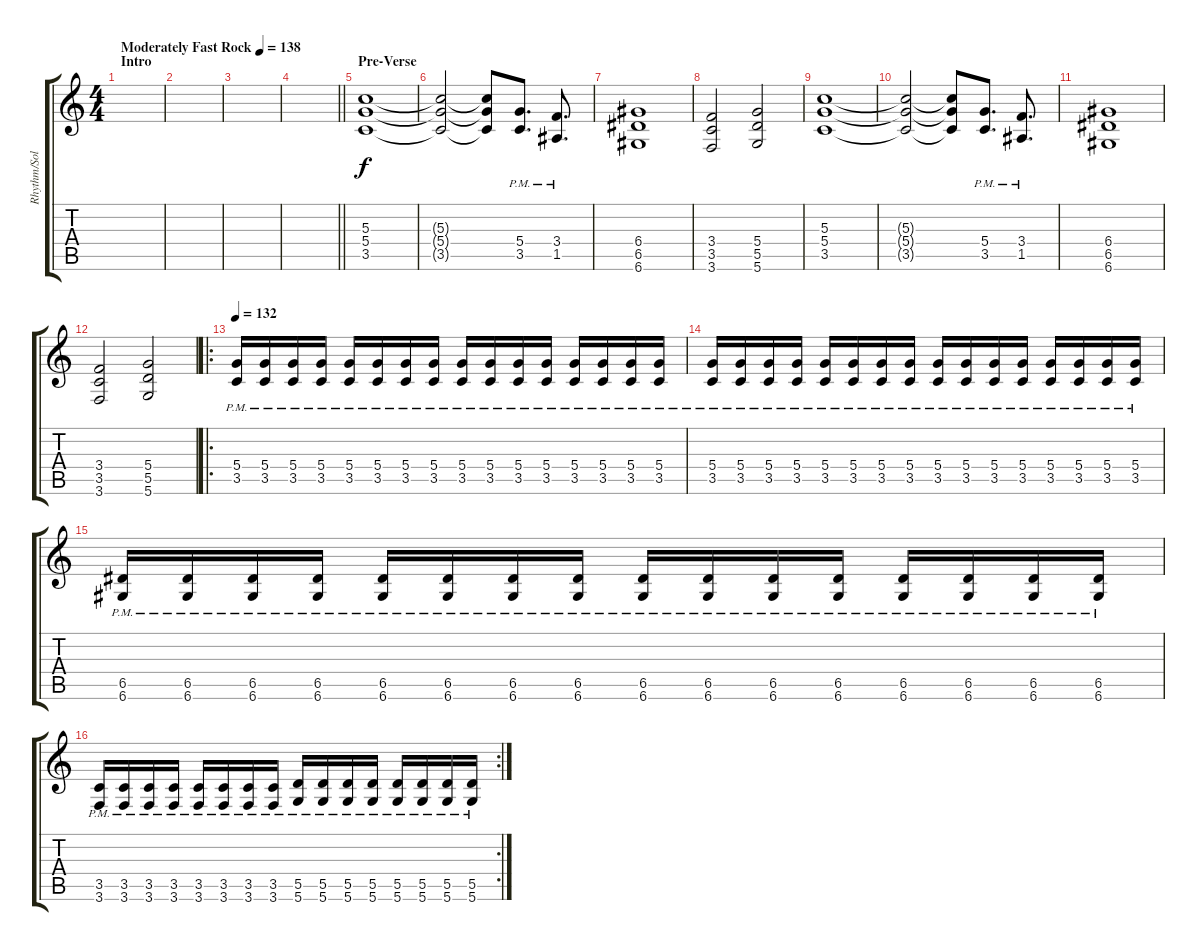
\track ("Rhythm/Solo Guitar" "Rhythm/Sol") {instrument distortionguitar}
\staff {score tabs}
\tuning (E4 B3 G3 D3 A2 D2) {hide}
\ts (4 4)
\section ("" "Intro")
\tempo (138 "Moderately Fast Rock")
\clef g2
\ks c
|
|
|
\barLineRight lightlight
|
\section ("" "Pre-Verse")
(5.3 5.4 3.5).1 |
(5.3{t} 5.4{t} 3.5{t}).2 (5.3{t} 5.4{t} 3.5{t}).8 (5.4{pm} 3.5{pm}).8{d} (3.4{pm} 1.5{pm}).8{d} |
(6.4 6.5 6.6).1 |
(3.4 3.5 3.6).2 (5.4 5.5 5.6).2 |
(5.3 5.4 3.5).1 |
(5.3{t} 5.4{t} 3.5{t}).2 (5.3{t} 5.4{t} 3.5{t}).8 (5.4{pm} 3.5{pm}).8{d} (3.4{pm} 1.5{pm}).8{d} |
(6.4 6.5 6.6).1 |
(3.4 3.5 3.6).2 (5.4 5.5 5.6).2 |
\ro
\tempo 132
(5.4{pm} 3.5{pm}).16 (5.4{pm} 3.5{pm}).16 (5.4{pm} 3.5{pm}).16 (5.4{pm} 3.5{pm}).16 (5.4{pm} 3.5{pm}).16 (5.4{pm} 3.5{pm}).16 (5.4{pm} 3.5{pm}).16 (5.4{pm} 3.5{pm}).16 (5.4{pm} 3.5{pm}).16 (5.4{pm} 3.5{pm}).16 (5.4{pm} 3.5{pm}).16 (5.4{pm} 3.5{pm}).16 (5.4{pm} 3.5{pm}).16 (5.4{pm} 3.5{pm}).16 (5.4{pm} 3.5{pm}).16 (5.4{pm} 3.5{pm}).16 |
(5.4{pm} 3.5{pm}).16 (5.4{pm} 3.5{pm}).16 (5.4{pm} 3.5{pm}).16 (5.4{pm} 3.5{pm}).16 (5.4{pm} 3.5{pm}).16 (5.4{pm} 3.5{pm}).16 (5.4{pm} 3.5{pm}).16 (5.4{pm} 3.5{pm}).16 (5.4{pm} 3.5{pm}).16 (5.4{pm} 3.5{pm}).16 (5.4{pm} 3.5{pm}).16 (5.4{pm} 3.5{pm}).16 (5.4{pm} 3.5{pm}).16 (5.4{pm} 3.5{pm}).16 (5.4{pm} 3.5{pm}).16 (5.4{pm} 3.5{pm}).16 |
(6.5{pm} 6.6{pm}).16 (6.5{pm} 6.6{pm}).16 (6.5{pm} 6.6{pm}).16 (6.5{pm} 6.6{pm}).16 (6.5{pm} 6.6{pm}).16 (6.5{pm} 6.6{pm}).16 (6.5{pm} 6.6{pm}).16 (6.5{pm} 6.6{pm}).16 (6.5{pm} 6.6{pm}).16 (6.5{pm} 6.6{pm}).16 (6.5{pm} 6.6{pm}).16 (6.5{pm} 6.6{pm}).16 (6.5{pm} 6.6{pm}).16 (6.5{pm} 6.6{pm}).16 (6.5{pm} 6.6{pm}).16 (6.5{pm} 6.6{pm}).16 |
\rc 2
(3.5{pm} 3.6{pm}).16 (3.5{pm} 3.6{pm}).16 (3.5{pm} 3.6{pm}).16 (3.5{pm} 3.6{pm}).16 (3.5{pm} 3.6{pm}).16 (3.5{pm} 3.6{pm}).16 (3.5{pm} 3.6{pm}).16 (3.5{pm} 3.6{pm}).16 (5.5{pm} 5.6{pm}).16 (5.5{pm} 5.6{pm}).16 (5.5{pm} 5.6{pm}).16 (5.5{pm} 5.6{pm}).16 (5.5{pm} 5.6{pm}).16 (5.5{pm} 5.6{pm}).16 (5.5{pm} 5.6{pm}).16 (5.5{pm} 5.6{pm}).16
